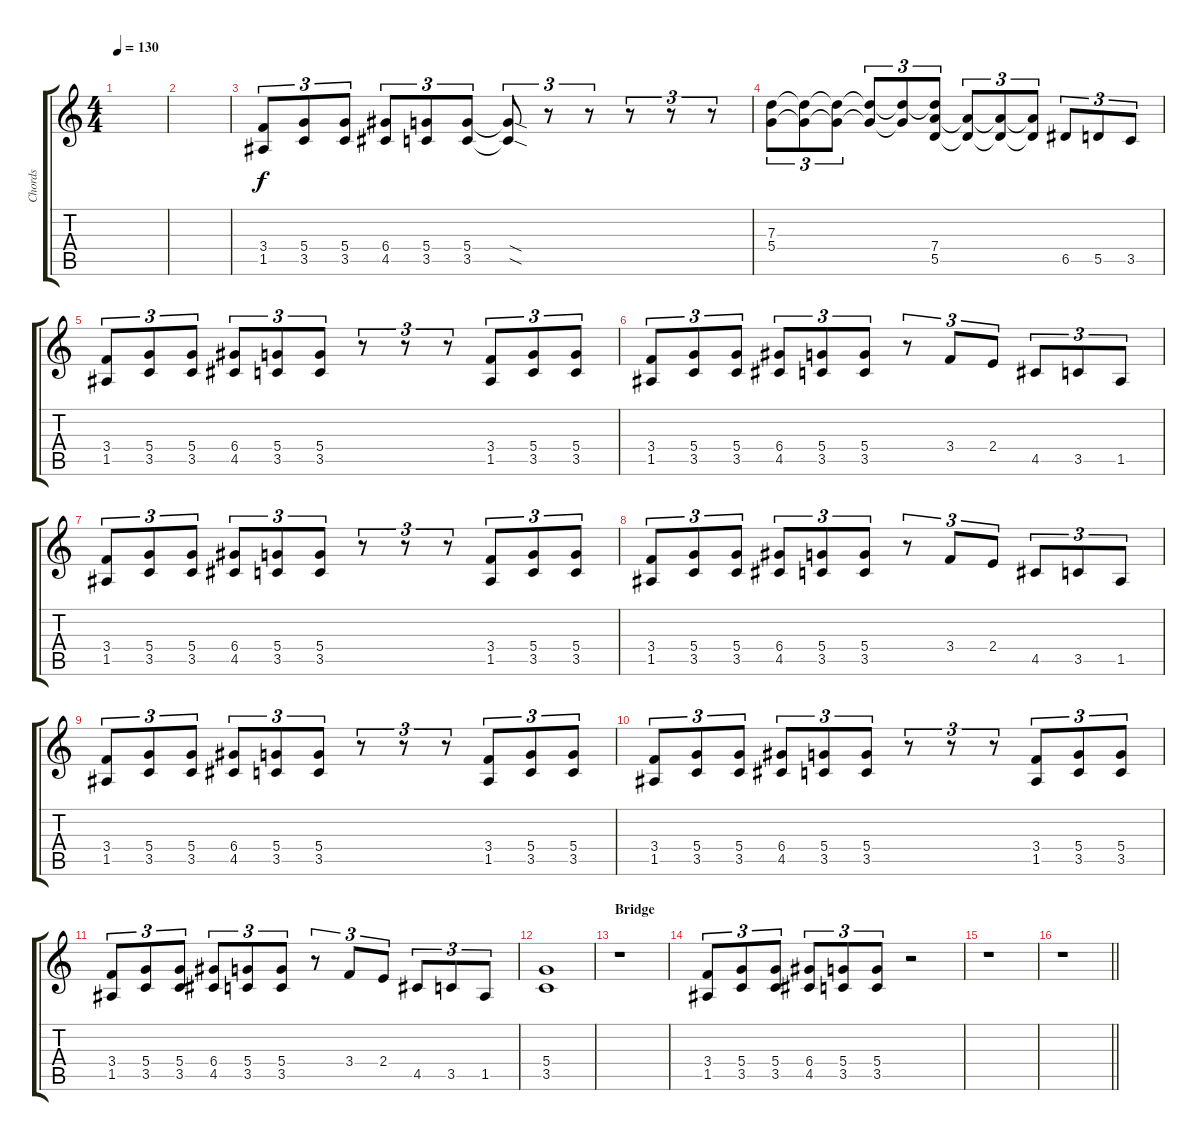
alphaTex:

\track ("Chords" "Chords") {instrument distortionguitar}
\staff {score tabs}
\tuning (E4 B3 G3 D3 A2 E2) {hide}
\ts (4 4)
\tempo 130
\clef g2
\ks c
|
|
(3.4 1.5).8{tu (3 2)} (5.4 3.5).8{tu (3 2)} (5.4 3.5).8{tu (3 2)} (6.4 4.5).8{tu (3 2)} (5.4 3.5).8{tu (3 2)} (5.4 3.5).8{tu (3 2)} (5.4{sod t} 3.5{sod t}).8{tu (3 2)} r.8{tu (3 2)} r.8{tu (3 2)} r.8{tu (3 2)} r.8{tu (3 2)} r.8{tu (3 2)} |
(7.3 5.4).8{tu (3 2)} (7.3{t} 5.4{t}).8{tu (3 2)} (7.3{t} 5.4{t}).8{tu (3 2)} (7.3{t} 5.4{t}).8{tu (3 2)} (7.3{t} 5.4{t}).8{tu (3 2)} (7.3{t} 7.4 5.5).8{tu (3 2)} (7.4{t} 5.5{t}).8{tu (3 2)} (7.4{t} 5.5{t}).8{tu (3 2)} (7.4{t} 5.5{t}).8{tu (3 2)} 6.5.8{tu (3 2)} 5.5.8{tu (3 2)} 3.5.8{tu (3 2)} |
(3.4 1.5).8{tu (3 2)} (5.4 3.5).8{tu (3 2)} (5.4 3.5).8{tu (3 2)} (6.4 4.5).8{tu (3 2)} (5.4 3.5).8{tu (3 2)} (5.4 3.5).8{tu (3 2)} r.8{tu (3 2)} r.8{tu (3 2)} r.8{tu (3 2)} (3.4 1.5).8{tu (3 2)} (5.4 3.5).8{tu (3 2)} (5.4 3.5).8{tu (3 2)} |
(3.4 1.5).8{tu (3 2)} (5.4 3.5).8{tu (3 2)} (5.4 3.5).8{tu (3 2)} (6.4 4.5).8{tu (3 2)} (5.4 3.5).8{tu (3 2)} (5.4 3.5).8{tu (3 2)} r.8{tu (3 2)} 3.4.8{tu (3 2)} 2.4.8{tu (3 2)} 4.5.8{tu (3 2)} 3.5.8{tu (3 2)} 1.5.8{tu (3 2)} |
(3.4 1.5).8{tu (3 2)} (5.4 3.5).8{tu (3 2)} (5.4 3.5).8{tu (3 2)} (6.4 4.5).8{tu (3 2)} (5.4 3.5).8{tu (3 2)} (5.4 3.5).8{tu (3 2)} r.8{tu (3 2)} r.8{tu (3 2)} r.8{tu (3 2)} (3.4 1.5).8{tu (3 2)} (5.4 3.5).8{tu (3 2)} (5.4 3.5).8{tu (3 2)} |
(3.4 1.5).8{tu (3 2)} (5.4 3.5).8{tu (3 2)} (5.4 3.5).8{tu (3 2)} (6.4 4.5).8{tu (3 2)} (5.4 3.5).8{tu (3 2)} (5.4 3.5).8{tu (3 2)} r.8{tu (3 2)} 3.4.8{tu (3 2)} 2.4.8{tu (3 2)} 4.5.8{tu (3 2)} 3.5.8{tu (3 2)} 1.5.8{tu (3 2)} |
(3.4 1.5).8{tu (3 2)} (5.4 3.5).8{tu (3 2)} (5.4 3.5).8{tu (3 2)} (6.4 4.5).8{tu (3 2)} (5.4 3.5).8{tu (3 2)} (5.4 3.5).8{tu (3 2)} r.8{tu (3 2)} r.8{tu (3 2)} r.8{tu (3 2)} (3.4 1.5).8{tu (3 2)} (5.4 3.5).8{tu (3 2)} (5.4 3.5).8{tu (3 2)} |
(3.4 1.5).8{tu (3 2)} (5.4 3.5).8{tu (3 2)} (5.4 3.5).8{tu (3 2)} (6.4 4.5).8{tu (3 2)} (5.4 3.5).8{tu (3 2)} (5.4 3.5).8{tu (3 2)} r.8{tu (3 2)} r.8{tu (3 2)} r.8{tu (3 2)} (3.4 1.5).8{tu (3 2)} (5.4 3.5).8{tu (3 2)} (5.4 3.5).8{tu (3 2)} |
(3.4 1.5).8{tu (3 2)} (5.4 3.5).8{tu (3 2)} (5.4 3.5).8{tu (3 2)} (6.4 4.5).8{tu (3 2)} (5.4 3.5).8{tu (3 2)} (5.4 3.5).8{tu (3 2)} r.8{tu (3 2)} 3.4.8{tu (3 2)} 2.4.8{tu (3 2)} 4.5.8{tu (3 2)} 3.5.8{tu (3 2)} 1.5.8{tu (3 2)} |
(5.4 3.5).1 |
\section ("" "Bridge")
r.1 |
(3.4 1.5).8{tu (3 2)} (5.4 3.5).8{tu (3 2)} (5.4 3.5).8{tu (3 2)} (6.4 4.5).8{tu (3 2)} (5.4 3.5).8{tu (3 2)} (5.4 3.5).8{tu (3 2)} r.2 |
r.1 |
\barLineRight lightlight
r.1
